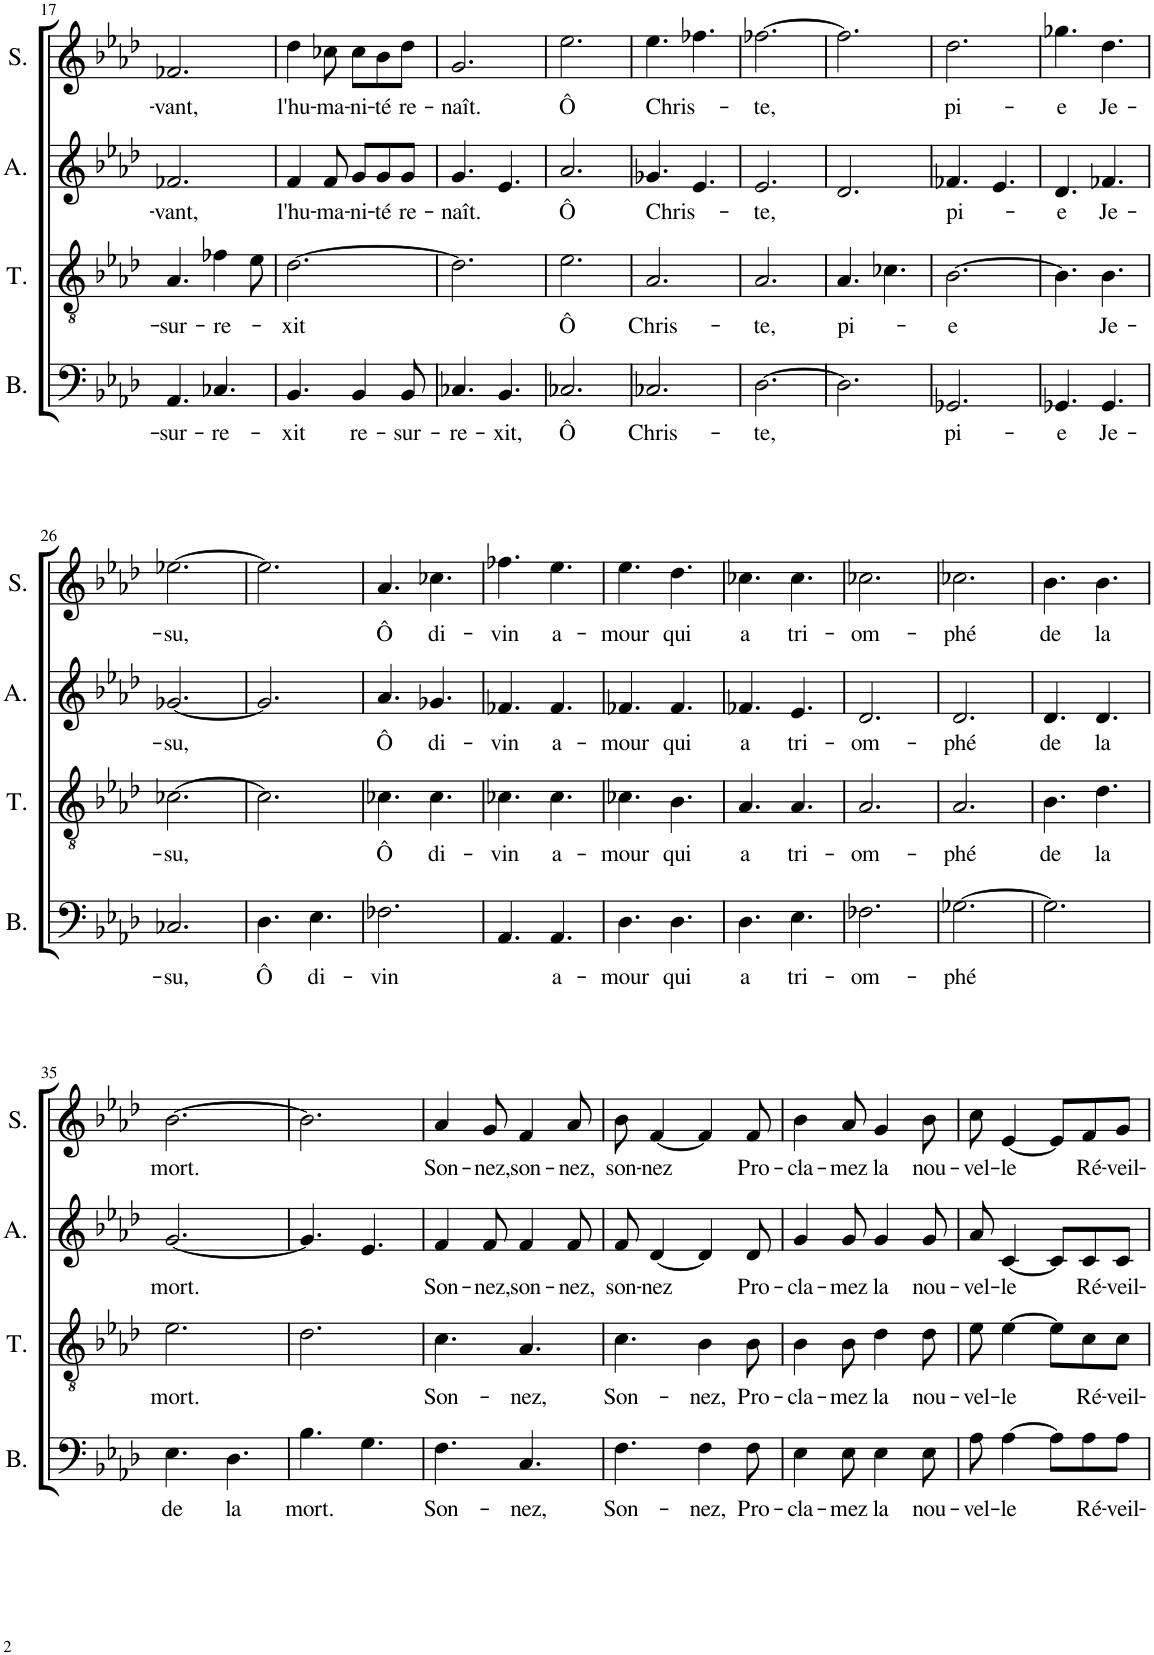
**kern	**text	**kern	**text	**kern	**text	**kern	**text
*part4	*part4	*part3	*part3	*part2	*part2	*part1	*part1
*staff4	*staff4	*staff3	*staff3	*staff2	*staff2	*staff1	*staff1
*I"Bass	*	*I"Tenor	*	*I"Alto	*	*I"Soprano	*
*I'B.	*	*I'T.	*	*I'A.	*	*I'S.	*
!!LO:PB:g=z
*clefF4	*	*clefGv2	*	*clefG2	*	*clefG2	*
*k[b-e-a-d-]	*	*k[b-e-a-d-]	*	*k[b-e-a-d-]	*	*k[b-e-a-d-]	*
*M6/8	*	*M6/8	*	*M6/8	*	*M6/8	*
=17	=17	=17	=17	=17	=17	=17	=17
!	!LO:LY:b	!	!LO:LY:b	!	!LO:LY:b	!	!LO:LY:b
4.AA-/	-sur-	4.A-/	-sur-	2.f-X/	-vant,	2.f-X/	-vant,
!	!LO:LY:b	!	!LO:LY:b	!	!	!	!
4.C-X/	-re-	4f-X\	-re-	.	.	.	.
.	.	8e-\	.	.	.	.	.
=18	=18	=18	=18	=18	=18	=18	=18
!	!LO:LY:b	!	!LO:LY:b	!	!LO:LY:b	!	!LO:LY:b
4.BB-/	-xit	[2.d-\	-xit	4f/	l'hu-	4dd-\	l'hu-
!	!	!	!	!	!LO:LY:b	!	!LO:LY:b
.	.	.	.	8f/	-ma-	8cc-X\	-ma-
!	!LO:LY:b	!	!	!	!LO:LY:b	!	!LO:LY:b
4BB-/	re-	.	.	8g/L	-ni-	8cc-\L	-ni-
!	!	!	!	!	!LO:LY:b	!	!LO:LY:b
.	.	.	.	8g/	-té	8b-\	-té
!	!LO:LY:b	!	!	!	!LO:LY:b	!	!LO:LY:b
8BB-/	-sur-	.	.	8g/J	re-	8dd-\J	re-
=19	=19	=19	=19	=19	=19	=19	=19
!	!LO:LY:b	!	!	!	!LO:LY:b	!	!LO:LY:b
4.C-X/	-re-	2.d-\]	.	4.g/	-naît.	2.g/	-naît.
!	!LO:LY:b	!	!	!	!	!	!
4.BB-/	-xit,	.	.	4.e-/	.	.	.
=20	=20	=20	=20	=20	=20	=20	=20
!	!LO:LY:b	!	!LO:LY:b	!	!LO:LY:b	!	!LO:LY:b
2.C-X/	Ô	2.e-\	Ô	2.a-/	Ô	2.ee-\	Ô
=21	=21	=21	=21	=21	=21	=21	=21
!	!LO:LY:b	!	!LO:LY:b	!	!LO:LY:b	!	!LO:LY:b
2.C-X/	Chris-	2.A-/	Chris-	4.g-X/	Chris-	4.ee-\	Chris-
.	.	.	.	4.e-/	.	4.ff-X\	.
=22	=22	=22	=22	=22	=22	=22	=22
!	!LO:LY:b	!	!LO:LY:b	!	!LO:LY:b	!	!LO:LY:b
[2.D-\	-te,	2.A-/	-te,	2.e-/	-te,	[2.ff-X\	-te,
=23	=23	=23	=23	=23	=23	=23	=23
!	!	!	!LO:LY:b	!	!	!	!
2.D-\]	.	4.A-/	pi-	2.d-/	.	2.ff-\]	.
.	.	4.c-X\	.	.	.	.	.
=24	=24	=24	=24	=24	=24	=24	=24
!	!LO:LY:b	!	!LO:LY:b	!	!LO:LY:b	!	!LO:LY:b
2.GG-X/	pi-	[2.B-\	-e	4.f-X/	pi-	2.dd-\	pi-
.	.	.	.	4.e-/	.	.	.
=25	=25	=25	=25	=25	=25	=25	=25
!	!LO:LY:b	!	!	!	!LO:LY:b	!	!LO:LY:b
4.GG-X/	-e	4.B-\]	.	4.d-/	-e	4.gg-X\	-e
!	!LO:LY:b	!	!LO:LY:b	!	!LO:LY:b	!	!LO:LY:b
4.GG-/	Je-	4.B-\	Je-	4.f-X/	Je-	4.dd-\	Je-
!!LO:LB:g=z
=26	=26	=26	=26	=26	=26	=26	=26
!	!LO:LY:b	!	!LO:LY:b	!	!LO:LY:b	!	!LO:LY:b
2.C-X/	-su,	[2.c-X\	-su,	[2.g-X/	-su,	[2.ee-X\	-su,
=27	=27	=27	=27	=27	=27	=27	=27
!	!LO:LY:b	!	!	!	!	!	!
4.D-\	Ô	2.c-\]	.	2.g-/]	.	2.ee-\]	.
!	!LO:LY:b	!	!	!	!	!	!
4.E-\	di-	.	.	.	.	.	.
=28	=28	=28	=28	=28	=28	=28	=28
!	!LO:LY:b	!	!LO:LY:b	!	!LO:LY:b	!	!LO:LY:b
2.F-X\	-vin	4.c-X\	Ô	4.a-/	Ô	4.a-/	Ô
!	!	!	!LO:LY:b	!	!LO:LY:b	!	!LO:LY:b
.	.	4.c-\	di-	4.g-X/	di-	4.cc-X\	di-
=29	=29	=29	=29	=29	=29	=29	=29
!	!	!	!LO:LY:b	!	!LO:LY:b	!	!LO:LY:b
4.AA-/	.	4.c-X\	-vin	4.f-X/	-vin	4.ff-X\	-vin
!	!LO:LY:b	!	!LO:LY:b	!	!LO:LY:b	!	!LO:LY:b
4.AA-/	a-	4.c-\	a-	4.f-/	a-	4.ee-\	a-
=30	=30	=30	=30	=30	=30	=30	=30
!	!LO:LY:b	!	!LO:LY:b	!	!LO:LY:b	!	!LO:LY:b
4.D-\	-mour	4.c-X\	-mour	4.f-X/	-mour	4.ee-\	-mour
!	!LO:LY:b	!	!LO:LY:b	!	!LO:LY:b	!	!LO:LY:b
4.D-\	qui	4.B-\	qui	4.f-/	qui	4.dd-\	qui
=31	=31	=31	=31	=31	=31	=31	=31
!	!LO:LY:b	!	!LO:LY:b	!	!LO:LY:b	!	!LO:LY:b
4.D-\	a	4.A-/	a	4.f-X/	a	4.cc-X\	a
!	!LO:LY:b	!	!LO:LY:b	!	!LO:LY:b	!	!LO:LY:b
4.E-\	tri-	4.A-/	tri-	4.e-/	tri-	4.cc-\	tri-
=32	=32	=32	=32	=32	=32	=32	=32
!	!LO:LY:b	!	!LO:LY:b	!	!LO:LY:b	!	!LO:LY:b
2.F-X\	-om-	2.A-/	-om-	2.d-/	-om-	2.cc-X\	-om-
=33	=33	=33	=33	=33	=33	=33	=33
!	!LO:LY:b	!	!LO:LY:b	!	!LO:LY:b	!	!LO:LY:b
[2.G-X\	-phé	2.A-/	-phé	2.d-/	-phé	2.cc-X\	-phé
=34	=34	=34	=34	=34	=34	=34	=34
!	!	!	!LO:LY:b	!	!LO:LY:b	!	!LO:LY:b
2.G-\]	.	4.B-\	de	4.d-/	de	4.b-\	de
!	!	!	!LO:LY:b	!	!LO:LY:b	!	!LO:LY:b
.	.	4.d-\	la	4.d-/	la	4.b-\	la
!!LO:LB:g=z
=35	=35	=35	=35	=35	=35	=35	=35
!	!LO:LY:b	!	!LO:LY:b	!	!LO:LY:b	!	!LO:LY:b
4.E-\	de	2.e-\	mort.	[2.g/	mort.	[2.b-\	mort.
!	!LO:LY:b	!	!	!	!	!	!
4.D-\	la	.	.	.	.	.	.
=36	=36	=36	=36	=36	=36	=36	=36
!	!LO:LY:b	!	!	!	!	!	!
4.B-\	mort.	2.d-\	.	4.g/]	.	2.b-\]	.
4.G\	.	.	.	4.e-/	.	.	.
=37	=37	=37	=37	=37	=37	=37	=37
!	!LO:LY:b	!	!LO:LY:b	!	!LO:LY:b	!	!LO:LY:b
4.F\	Son-	4.c\	Son-	4f/	Son-	4a-/	Son-
!	!	!	!	!	!LO:LY:b	!	!LO:LY:b
.	.	.	.	8f/	-nez,	8g/	-nez,
!	!LO:LY:b	!	!LO:LY:b	!	!LO:LY:b	!	!LO:LY:b
4.C/	-nez,	4.A-/	-nez,	4f/	son-	4f/	son-
!	!	!	!	!	!LO:LY:b	!	!LO:LY:b
.	.	.	.	8f/	-nez,	8a-/	-nez,
=38	=38	=38	=38	=38	=38	=38	=38
!	!LO:LY:b	!	!LO:LY:b	!	!LO:LY:b	!	!LO:LY:b
4.F\	Son-	4.c\	Son-	8f/	son-	8b-\	son-
!	!	!	!	!	!LO:LY:b	!	!LO:LY:b
.	.	.	.	[4d-/	-nez	[4f/	-nez
!	!LO:LY:b	!	!LO:LY:b	!	!	!	!
4F\	-nez,	4B-\	-nez,	4d-/]	.	4f/]	.
!	!LO:LY:b	!	!LO:LY:b	!	!LO:LY:b	!	!LO:LY:b
8F\	Pro-	8B-\	Pro-	8d-/	Pro-	8f/	Pro-
=39	=39	=39	=39	=39	=39	=39	=39
!	!LO:LY:b	!	!LO:LY:b	!	!LO:LY:b	!	!LO:LY:b
4E-\	-cla-	4B-\	-cla-	4g/	-cla-	4b-\	-cla-
!	!LO:LY:b	!	!LO:LY:b	!	!LO:LY:b	!	!LO:LY:b
8E-\	-mez	8B-\	-mez	8g/	-mez	8a-/	-mez
!	!LO:LY:b	!	!LO:LY:b	!	!LO:LY:b	!	!LO:LY:b
4E-\	la	4d-\	la	4g/	la	4g/	la
!	!LO:LY:b	!	!LO:LY:b	!	!LO:LY:b	!	!LO:LY:b
8E-\	nou-	8d-\	nou-	8g/	nou-	8b-\	nou-
=40	=40	=40	=40	=40	=40	=40	=40
!	!LO:LY:b	!	!LO:LY:b	!	!LO:LY:b	!	!LO:LY:b
8A-\	-vel-	8e-\	-vel-	8a-/	-vel-	8cc\	-vel-
!	!LO:LY:b	!	!LO:LY:b	!	!LO:LY:b	!	!LO:LY:b
[4A-\	-le	[4e-\	-le	[4c/	-le	[4e-/	-le
8A-\L]	.	8e-\L]	.	8c/L]	.	8e-/L]	.
!	!LO:LY:b	!	!LO:LY:b	!	!LO:LY:b	!	!LO:LY:b
8A-\	Ré-	8c\	Ré-	8c/	Ré-	8f/	Ré-
!	!LO:LY:b	!	!LO:LY:b	!	!LO:LY:b	!	!LO:LY:b
8A-\J	-veil-	8c\J	-veil-	8c/J	-veil-	8g/J	-veil-
=	=	=	=	=	=	=	=
*-	*-	*-	*-	*-	*-	*-	*-
